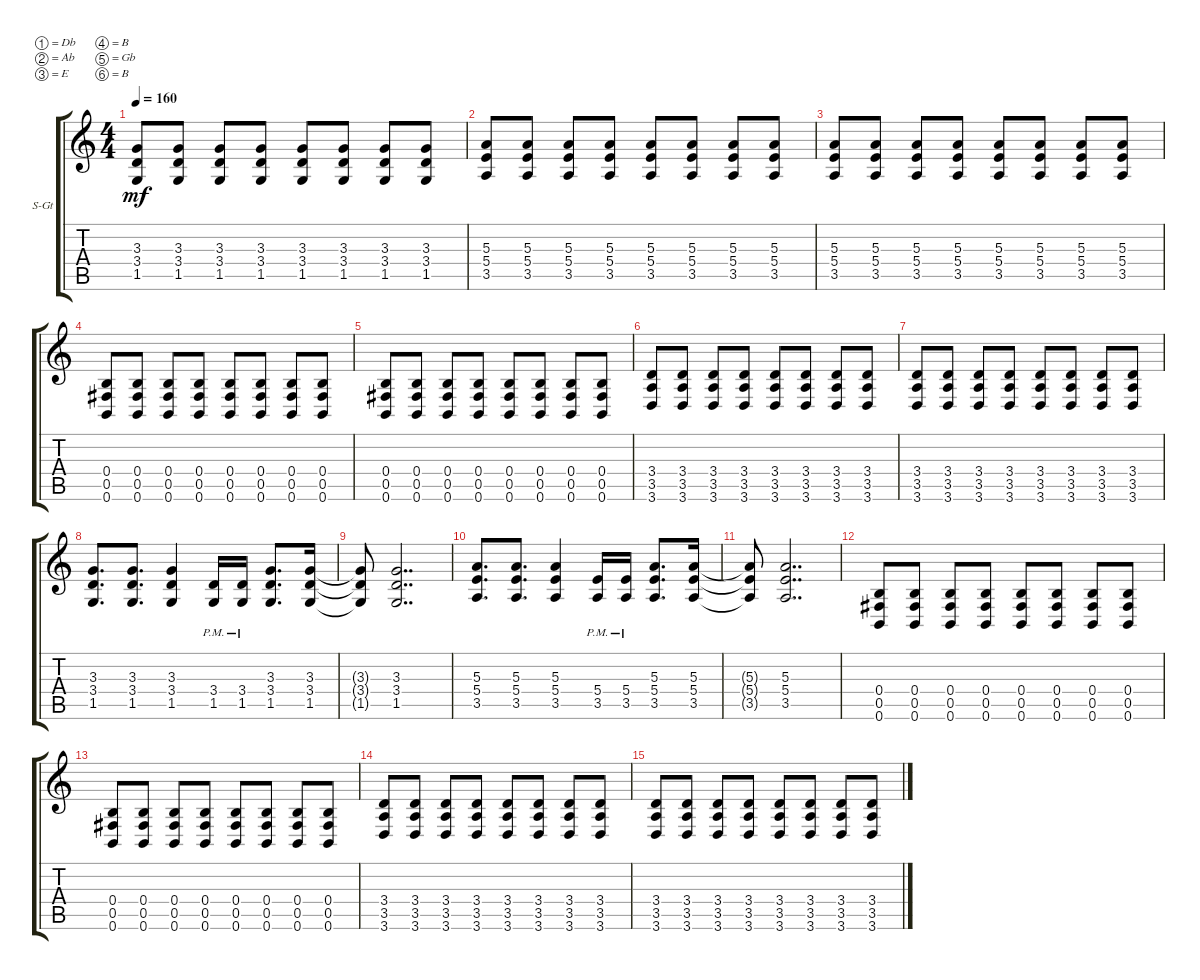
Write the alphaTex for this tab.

\defaultSystemsLayout 4
\bracketExtendMode groupsimilarinstruments
\firstSystemTrackNameOrientation horizontal
\otherSystemsTrackNameOrientation horizontal
\track ("Guitar 2" "S-Gt") {instrument acousticguitarsteel}
\staff {score tabs}
\tuning (Db4 Ab3 E3 B2 Gb2 B1)
\ts (4 4)
\tempo 160
\clef g2
\ks c
(1.5 3.4 3.3).8{dy mf} (1.5 3.4 3.3).8 (1.5 3.4 3.3).8 (1.5 3.4 3.3).8 (1.5 3.4 3.3).8 (1.5 3.4 3.3).8 (1.5 3.4 3.3).8 (1.5 3.4 3.3).8 |
(3.5 5.4 5.3).8 (3.5 5.4 5.3).8 (3.5 5.4 5.3).8 (3.5 5.4 5.3).8 (3.5 5.4 5.3).8 (3.5 5.4 5.3).8 (3.5 5.4 5.3).8 (3.5 5.4 5.3).8 |
(3.5 5.4 5.3).8 (3.5 5.4 5.3).8 (3.5 5.4 5.3).8 (3.5 5.4 5.3).8 (3.5 5.4 5.3).8 (3.5 5.4 5.3).8 (3.5 5.4 5.3).8 (3.5 5.4 5.3).8 |
(0.6 0.5 0.4).8 (0.6 0.5 0.4).8 (0.6 0.5 0.4).8 (0.6 0.5 0.4).8 (0.6 0.5 0.4).8 (0.6 0.5 0.4).8 (0.6 0.5 0.4).8 (0.6 0.5 0.4).8 |
(0.6 0.5 0.4).8 (0.6 0.5 0.4).8 (0.6 0.5 0.4).8 (0.6 0.5 0.4).8 (0.6 0.5 0.4).8 (0.6 0.5 0.4).8 (0.6 0.5 0.4).8 (0.6 0.5 0.4).8 |
(3.6 3.5 3.4).8 (3.6 3.5 3.4).8 (3.6 3.5 3.4).8 (3.6 3.5 3.4).8 (3.6 3.5 3.4).8 (3.6 3.5 3.4).8 (3.6 3.5 3.4).8 (3.6 3.5 3.4).8 |
(3.6 3.5 3.4).8 (3.6 3.5 3.4).8 (3.6 3.5 3.4).8 (3.6 3.5 3.4).8 (3.6 3.5 3.4).8 (3.6 3.5 3.4).8 (3.6 3.5 3.4).8 (3.6 3.5 3.4).8 |
(1.5 3.4 3.3).8{d} (3.4 1.5 3.3).8{d} (1.5 3.4 3.3).4 (1.5{pm} 3.4).16 (1.5{pm} 3.4).16 (3.4 1.5 3.3).8{d} (1.5 3.4 3.3).16 |
(3.4{t} 1.5{t} 3.3{t}).8 (1.5 3.4 3.3).2{dd} |
(3.5 5.4 5.3).8{d} (5.4 3.5 5.3).8{d} (3.5 5.4 5.3).4 (3.5{pm} 5.4).16 (3.5{pm} 5.4).16 (5.4 3.5 5.3).8{d} (3.5 5.4 5.3).16 |
(5.4{t} 3.5{t} 5.3{t}).8 (3.5 5.4 5.3).2{dd} |
(0.6 0.5 0.4).8 (0.6 0.5 0.4).8 (0.6 0.5 0.4).8 (0.6 0.5 0.4).8 (0.6 0.5 0.4).8 (0.6 0.5 0.4).8 (0.6 0.5 0.4).8 (0.6 0.5 0.4).8 |
(0.6 0.5 0.4).8 (0.6 0.5 0.4).8 (0.6 0.5 0.4).8 (0.6 0.5 0.4).8 (0.6 0.5 0.4).8 (0.6 0.5 0.4).8 (0.6 0.5 0.4).8 (0.6 0.5 0.4).8 |
(3.6 3.5 3.4).8 (3.6 3.5 3.4).8 (3.6 3.5 3.4).8 (3.6 3.5 3.4).8 (3.6 3.5 3.4).8 (3.6 3.5 3.4).8 (3.6 3.5 3.4).8 (3.6 3.5 3.4).8 |
(3.6 3.5 3.4).8 (3.6 3.5 3.4).8 (3.6 3.5 3.4).8 (3.6 3.5 3.4).8 (3.6 3.5 3.4).8 (3.6 3.5 3.4).8 (3.6 3.5 3.4).8 (3.6 3.5 3.4).8
